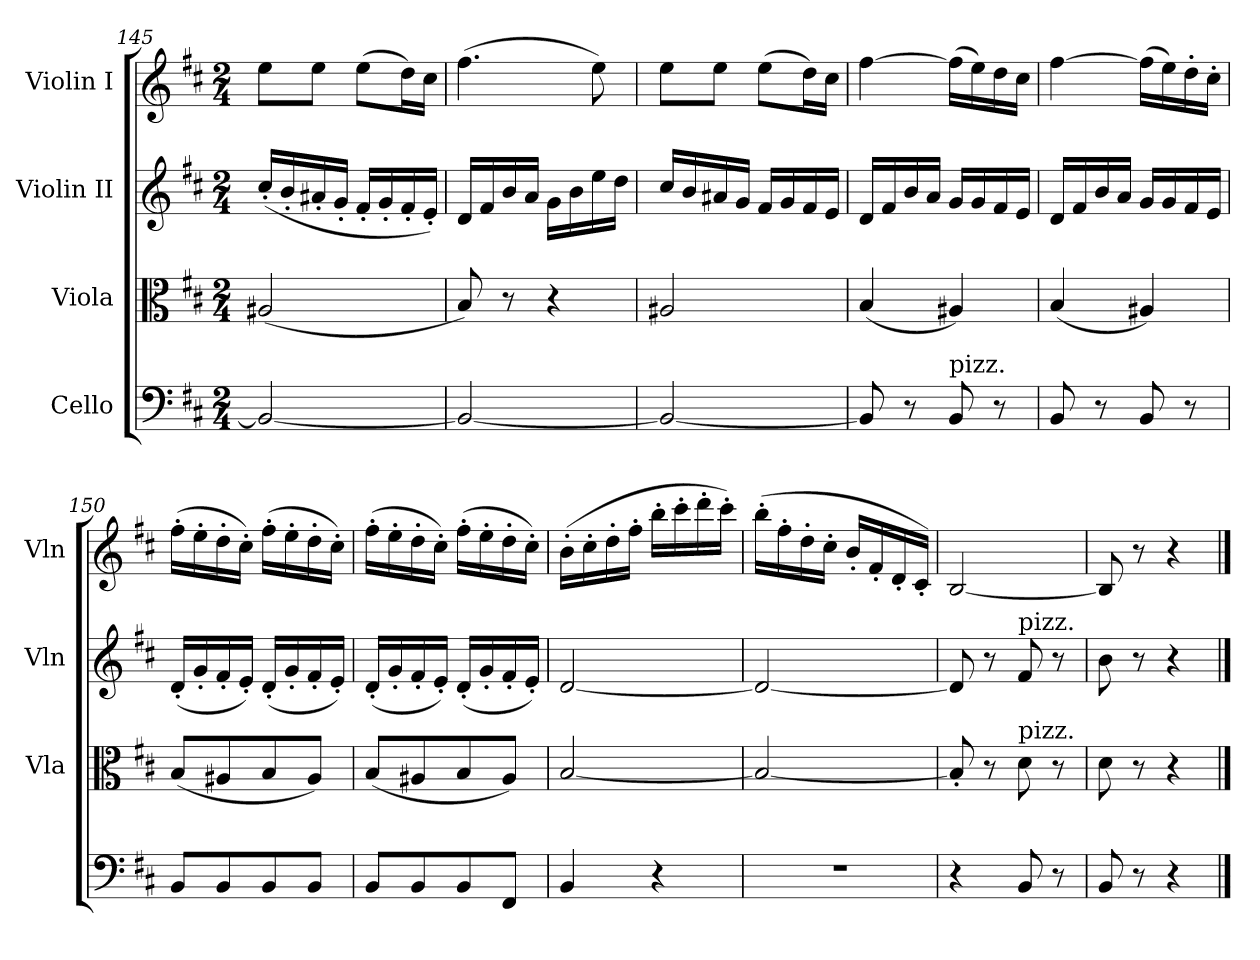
**kern	**kern	**kern	**kern
*part4	*part3	*part2	*part1
*staff4	*staff3	*staff2	*staff1
*I"Cello	*I"Viola	*I"Violin II	*I"Violin I
*	*I'Vla	*I'Vln	*I'Vln
*clefF4	*clefC3	*clefG2	*clefG2
*k[f#c#]	*k[f#c#]	*k[f#c#]	*k[f#c#]
*M2/4	*M2/4	*M2/4	*M2/4
=145	=145	=145	=145
2BB/_	(<2A#X/	(<16cc#'/LL	8ee\L
.	.	16b'/	.
.	.	16a#X'/	8ee\J
.	.	16g'/JJ	.
.	.	16f#'/LL	(>8ee\L
.	.	16g'/	.
.	.	16f#'/	16dd\L)
.	.	16e'/JJ)	16cc#\JJ
=146	=146	=146	=146
2BB/_	8B/)	16d/LL	(>4.ff#\
.	.	16f#/	.
.	8r	16b/	.
.	.	16a/JJ	.
.	4r	16g\LL	.
.	.	16b\	.
.	.	16ee\	8ee\)
.	.	16dd\JJ	.
=147	=147	=147	=147
2BB/_	2A#X/	16cc#/LL	8ee\L
.	.	16b/	.
.	.	16a#X/	8ee\J
.	.	16g/JJ	.
.	.	16f#/LL	(>8ee\L
.	.	16g/	.
.	.	16f#/	16dd\L)
.	.	16e/JJ	16cc#\JJ
=148	=148	=148	=148
8BB/]	(<4B/	16d/LL	[4ff#\
.	.	16f#/	.
8r	.	16b/	.
.	.	16a/JJ	.
!LO:TX:a:t=pizz.	!	!	!
8BB/	4A#X/)	16g/LL	(>16ff#\LL]
.	.	16g/	16ee\)
8r	.	16f#/	16dd\
.	.	16e/JJ	16cc#\JJ
=149	=149	=149	=149
8BB/	(<4B/	16d/LL	[4ff#\
.	.	16f#/	.
8r	.	16b/	.
.	.	16a/JJ	.
8BB/	4A#X/)	16g/LL	(>16ff#\LL]
.	.	16g/	16ee\)
8r	.	16f#/	16dd'\
.	.	16e/JJ	16cc#'\JJ
=150	=150	=150	=150
8BB/L	(<8B/L	(<16d'/LL	(>16ff#'\LL
.	.	16g'/	16ee'\
8BB/	8A#X/	16f#'/	16dd'\
.	.	16e'/JJ)	16cc#'\JJ)
8BB/	8B/	(<16d'/LL	(>16ff#'\LL
.	.	16g'/	16ee'\
8BB/J	8A#/J)	16f#'/	16dd'\
.	.	16e'/JJ)	16cc#'\JJ)
=151	=151	=151	=151
8BB/L	(<8B/L	(<16d'/LL	(>16ff#'\LL
.	.	16g'/	16ee'\
8BB/	8A#X/	16f#'/	16dd'\
.	.	16e'/JJ)	16cc#'\JJ)
8BB/	8B/	(<16d'/LL	(>16ff#'\LL
.	.	16g'/	16ee'\
8FF#/J	8A#/J)	16f#'/	16dd'\
.	.	16e'/JJ)	16cc#'\JJ)
=152	=152	=152	=152
4BB/	[2B/	[2d/	(>16b'\LL
.	.	.	16cc#'\
.	.	.	16dd'\
.	.	.	16ff#'\JJ
4r	.	.	16bb'\LL
.	.	.	16ccc#'\
.	.	.	16ddd'\
.	.	.	16ccc#'\JJ)
=153	=153	=153	=153
2r	2B/_	2d/_	(>16bb'\LL
.	.	.	16ff#'\
.	.	.	16dd'\
.	.	.	16cc#'\JJ
.	.	.	16b'/LL
.	.	.	16f#'/
.	.	.	16d'/
.	.	.	16c#'/JJ)
!!LO:LB:g=z
=154	=154	=154	=154
4r	8B'/]	8d/]	[2B/
.	8r	8r	.
!	!	!LO:TX:a:t=pizz.	!
!	!LO:TX:a:t=pizz.	!	!
8BB/	8d\	8f#/	.
8r	8r	8r	.
=155	=155	=155	=155
8BB/	8d\	8b\	8B/]
8r	8r	8r	8r
4r	4r	4r	4r
==	==	==	==
*-	*-	*-	*-
